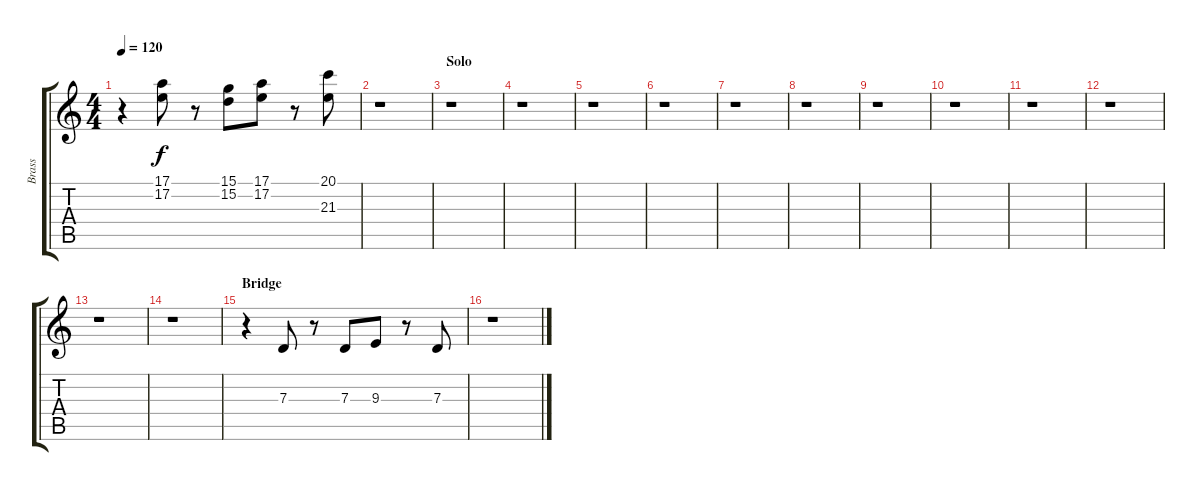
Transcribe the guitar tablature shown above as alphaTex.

\track ("Brass" "Brass") {instrument brasssection}
\staff {score tabs}
\tuning (E4 B3 G3 D3 A2 E2) {hide}
\ts (4 4)
\tempo 120
\clef g2
\ks c
r.4{dy f} (17.1 17.2).8 r.8 (15.1 15.2).8 (17.1 17.2).8 r.8 (20.1 21.3).8 |
r.1 |
\section ("" "Solo")
r.1 |
r.1 |
r.1 |
r.1 |
r.1 |
r.1 |
r.1 |
r.1 |
r.1 |
r.1 |
r.1 |
r.1 |
\section ("" "Bridge")
r.4 7.3.8 r.8 7.3.8 9.3.8 r.8 7.3.8 |
r.1
